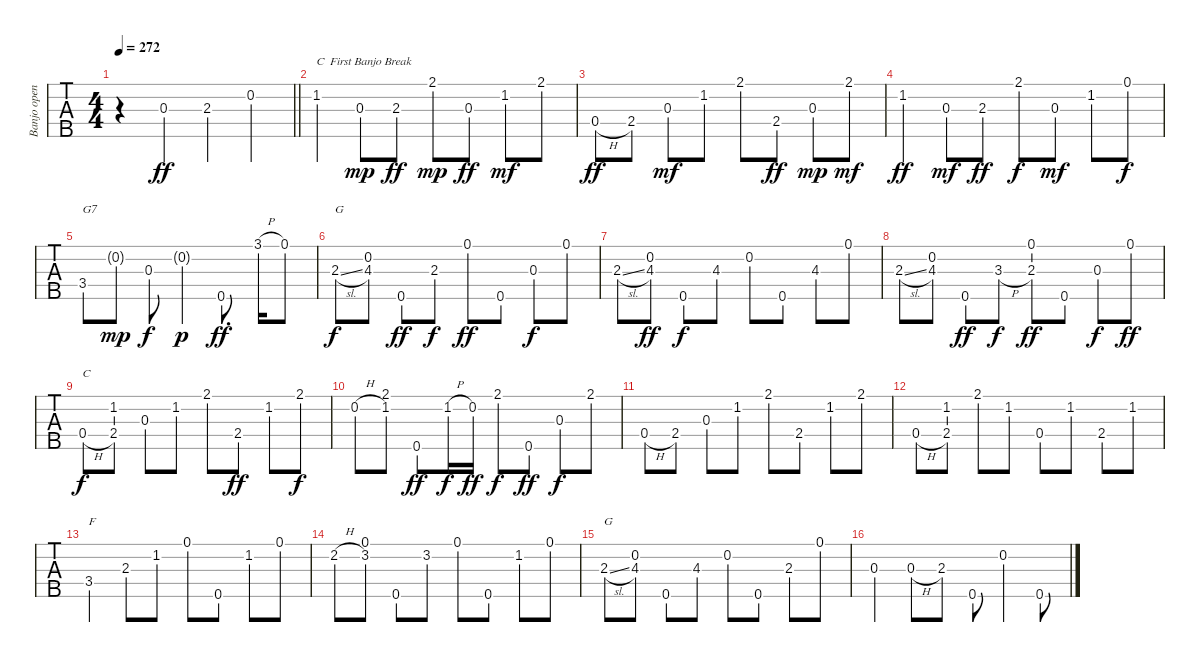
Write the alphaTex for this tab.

\track ("Banjo open G" "Banjo open") {instrument banjo}
\staff {tabs}
\tuning (D4 B3 G3 D3 G4) {hide}
\displaytranspose 12
\ts (4 4)
\tempo 272
\clef g2
\barLineRight lightlight
\ks c
r.4{dy ff instrument banjo} 0.3.4 2.3.4 0.2.4 |
1.2.4{txt "C  First Banjo Break"} 0.3.8{dy mp} 2.3.8{dy ff} 2.1.8{dy mp} 0.3.8{dy ff} 1.2.8{dy mf} 2.1.8 |
0.4{h}.8{dy ff} 2.4.8 0.3.8{dy mf} 1.2.8 2.1.8 2.4.8{dy ff} 0.3.8{dy mp} 2.1.8{dy mf} |
1.2.4{dy ff} 0.3.8{dy mf} 2.3.8{dy ff} 2.1.8{dy f} 0.3.8{dy mf} 1.2.8 0.1.8{dy f} |
3.4.8{txt "G7"} 0.2{g}.8{dy mp} 0.3.8{dy f} 0.2{g}.4{dy p} 0.5.8{d dy ff} 3.1{h}.16 0.1.8 |
2.3{sl}.8{txt "G" dy f} (0.2 4.3).8 0.5.8{dy ff} 2.3.8{dy f} 0.1.8{dy ff} 0.5.8 0.3.8{dy f} 0.1.8 |
2.3{sl}.8 (0.2 4.3).8{dy ff} 0.5.8{dy f} 4.3.8 0.2.8 0.5.8 4.3.8 0.1.8 |
2.3{sl}.8 (0.2 4.3).8 0.5.8{dy ff} 3.3{h}.8{dy f} (0.1 2.3).8{dy ff} 0.5.8 0.3.8{dy f} 0.1.8{dy ff} |
0.4{h}.8{txt "C" dy f} (1.2 2.4).8 0.3.8 1.2.8 2.1.8 2.4.8{dy ff} 1.2.8 2.1.8{dy f} |
0.2{h}.8 (2.1 1.2).8 0.5.8{dy ff} 1.2{h}.16{dy f} 0.2.16{dy ff} 2.1.8{dy f} 0.5.8{dy ff} 0.3.8{dy f} 2.1.8 |
0.4{h}.8 2.4.8 0.3.8 1.2.8 2.1.8 2.4.8 1.2.8 2.1.8 |
0.4{h}.8 (1.2 2.4).8 2.1.8 1.2.8 0.4.8 1.2.8 2.4.8 1.2.8 |
3.4.4{txt "F"} 2.3.8 1.2.8 0.1.8 0.5.8 1.2.8 0.1.8 |
2.2{h}.8 (0.1 3.2).8 0.5.8 3.2.8 0.1.8 0.5.8 1.2.8 0.1.8 |
2.3{sl}.8{txt "G"} (0.2 4.3).8 0.5.8 4.3.8 0.2.8 0.5.8 2.3.8 0.1.8 |
0.3.4 0.3{h}.8 2.3.8 0.5.8 0.2.4 0.5.8
